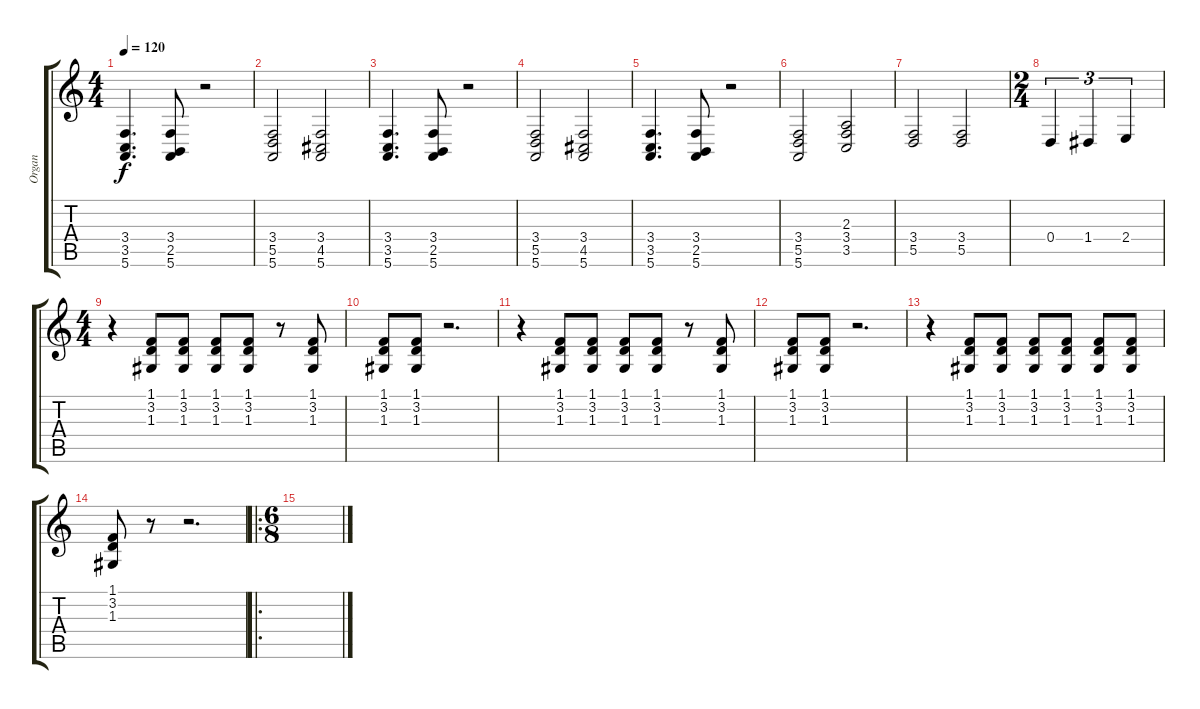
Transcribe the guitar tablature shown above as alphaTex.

\track ("Organ" "Organ") {instrument drawbarorgan}
\staff {score tabs}
\tuning (E4 B3 G3 D3 A2 E2) {hide}
\ts (4 4)
\tempo 120
\clef g2
\ks c
(3.4 3.5 5.6).4{d dy f} (3.4 2.5 5.6).8 r.2 |
(3.4 5.5 5.6).2 (3.4 4.5 5.6).2 |
(3.4 3.5 5.6).4{d} (3.4 2.5 5.6).8 r.2 |
(3.4 5.5 5.6).2 (3.4 4.5 5.6).2 |
(3.4 3.5 5.6).4{d} (3.4 2.5 5.6).8 r.2 |
(3.4 5.5 5.6).2 (2.3 3.4 3.5).2 |
(3.4 5.5).2 (3.4 5.5).2 |
\ts (2 4)
0.4.4{tu (3 2)} 1.4.4{tu (3 2)} 2.4.4{tu (3 2)} |
\ts (4 4)
r.4 (1.1 3.2 1.3).8 (1.1 3.2 1.3).8 (1.1 3.2 1.3).8 (1.1 3.2 1.3).8 r.8 (1.1 3.2 1.3).8 |
(1.1 3.2 1.3).8 (1.1 3.2 1.3).8 r.2{d} |
r.4 (1.1 3.2 1.3).8 (1.1 3.2 1.3).8 (1.1 3.2 1.3).8 (1.1 3.2 1.3).8 r.8 (1.1 3.2 1.3).8 |
(1.1 3.2 1.3).8 (1.1 3.2 1.3).8 r.2{d} |
r.4 (1.1 3.2 1.3).8 (1.1 3.2 1.3).8 (1.1 3.2 1.3).8 (1.1 3.2 1.3).8 (1.1 3.2 1.3).8 (1.1 3.2 1.3).8 |
(1.1 3.2 1.3).8 r.8 r.2{d} |
\ro
\ts (6 8)
